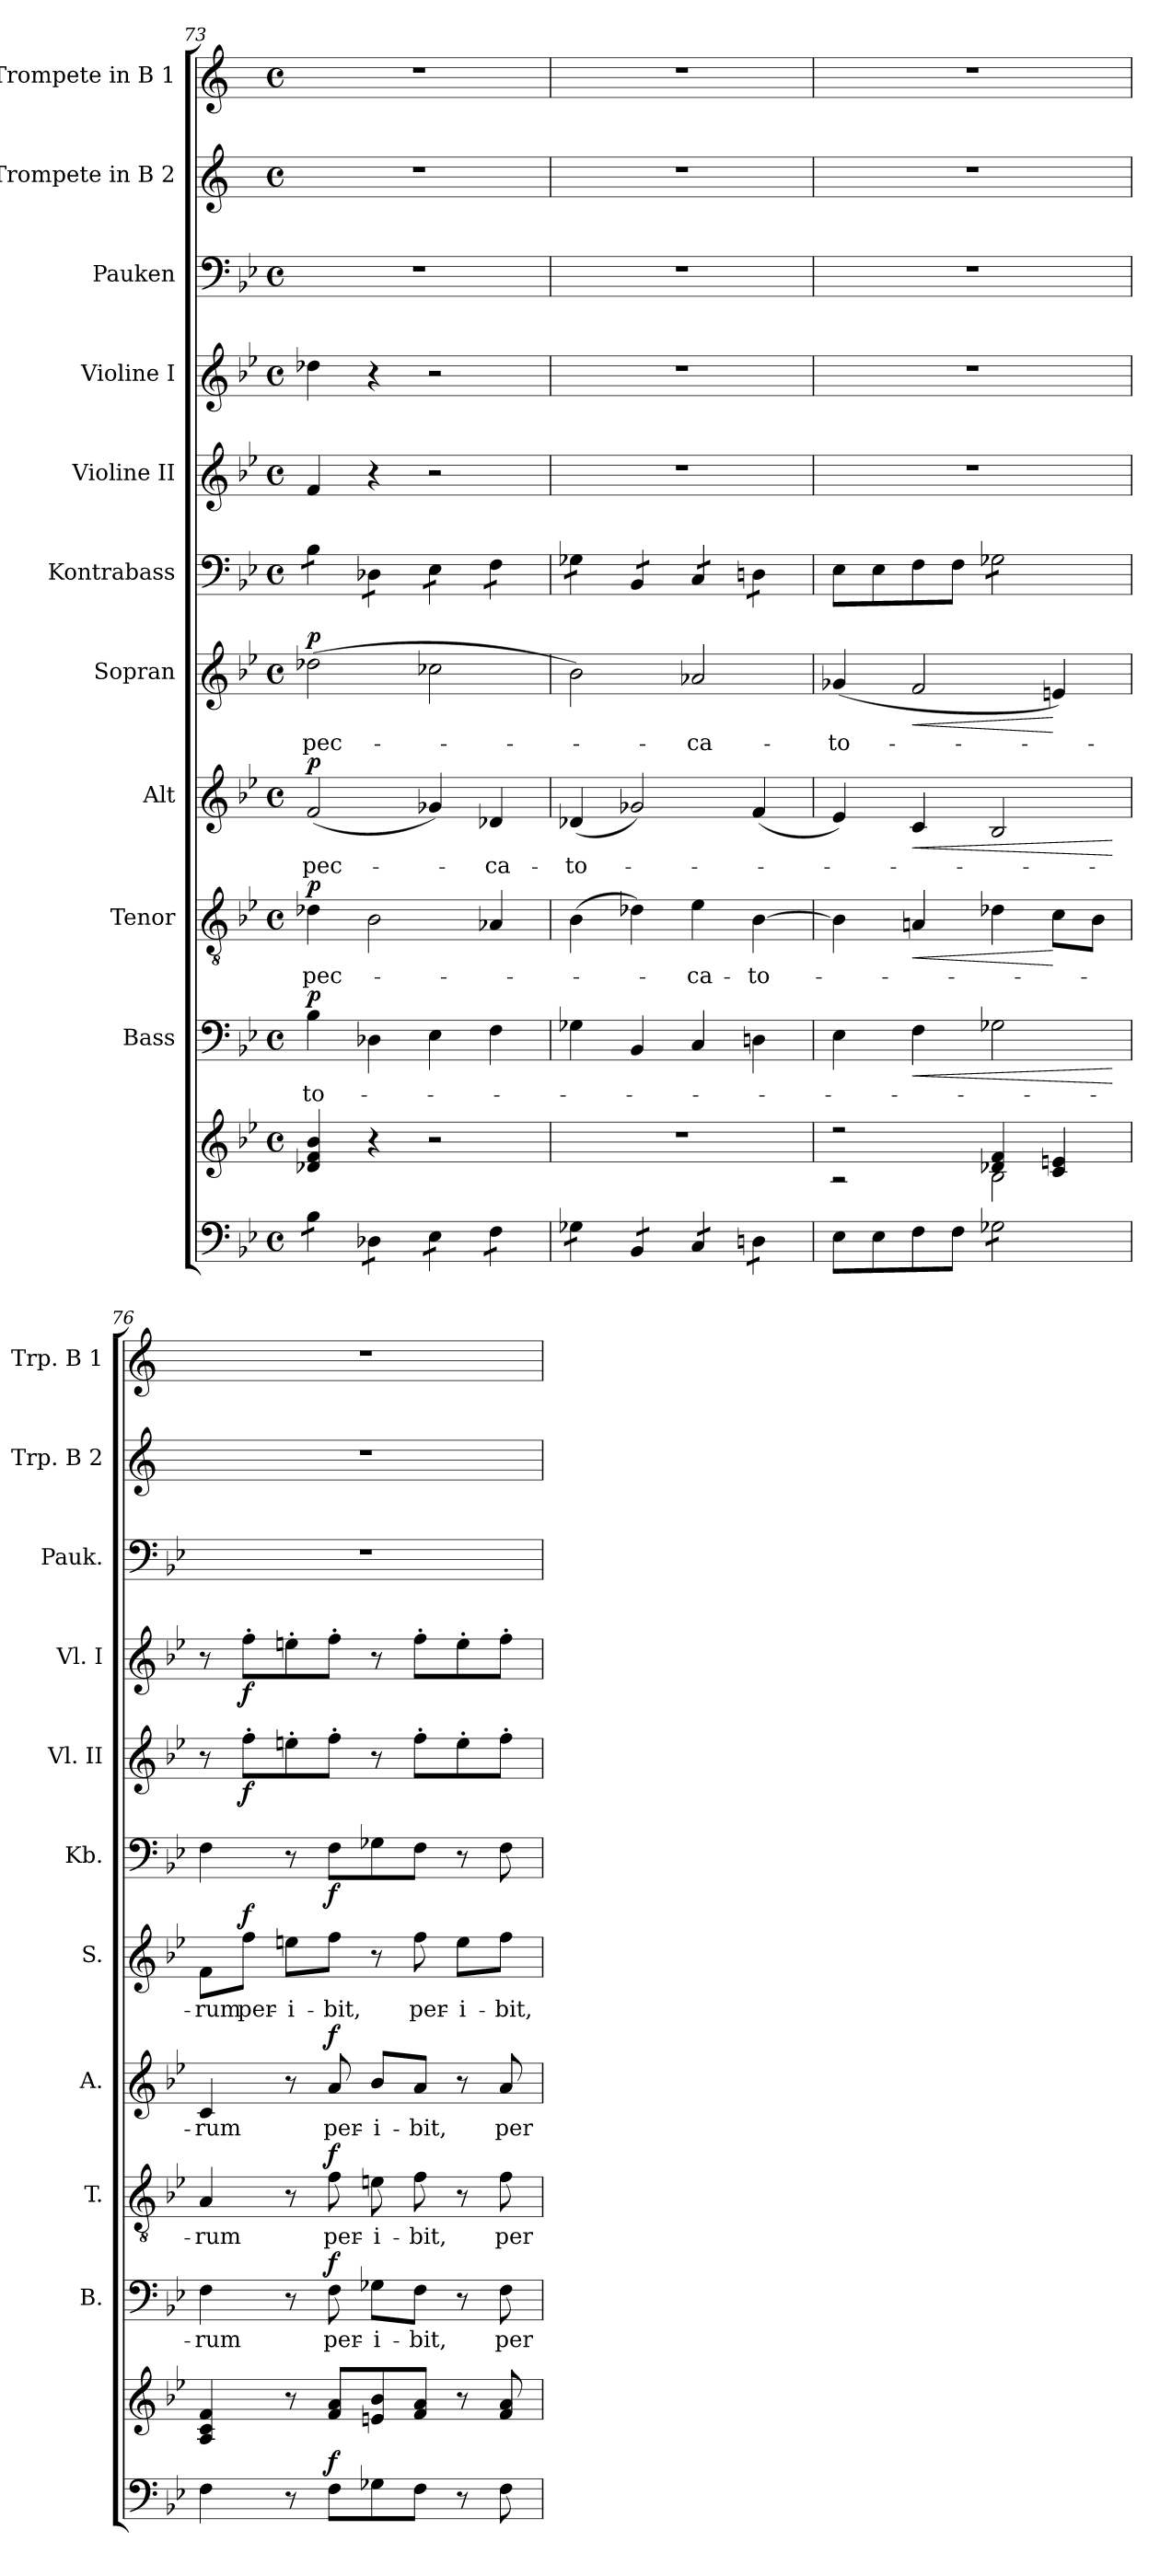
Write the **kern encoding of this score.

**kern	**kern	**dynam	**kern	**text	**dynam	**kern	**text	**dynam	**kern	**text	**dynam	**kern	**text	**dynam	**kern	**dynam	**kern	**dynam	**kern	**dynam	**kern	**kern	**kern
*part11	*part11	*part11	*part10	*part10	*part10	*part9	*part9	*part9	*part8	*part8	*part8	*part7	*part7	*part7	*part6	*part6	*part5	*part5	*part4	*part4	*part3	*part2	*part1
*staff12	*staff11	*staff11/12	*staff10	*staff10	*staff10	*staff9	*staff9	*staff9	*staff8	*staff8	*staff8	*staff7	*staff7	*staff7	*staff6	*staff6	*staff5	*staff5	*staff4	*staff4	*staff3	*staff2	*staff1
*	*	*	*I"Bass	*	*	*I"Tenor	*	*	*I"Alt	*	*	*I"Sopran	*	*	*I"Kontrabass	*	*I"Violine II	*	*I"Violine I	*	*I"Pauken	*I"Trompete in B 2	*I"Trompete in B 1
*	*	*	*I'B.	*	*	*I'T.	*	*	*I'A.	*	*	*I'S.	*	*	*I'Kb.	*	*I'Vl. II	*	*I'Vl. I	*	*I'Pauk.	*I'Trp. B 2	*I'Trp. B 1
*clefF4	*clefG2	*	*clefF4	*	*	*clefGv2	*	*	*clefG2	*	*	*clefG2	*	*	*clefF4	*	*clefG2	*	*clefG2	*	*clefF4	*clefG2	*clefG2
*	*	*	*	*	*	*	*	*	*	*	*	*	*	*	*ITrd7c12	*	*	*	*	*	*	*ITrd1c2	*ITrd1c2
*k[b-e-]	*k[b-e-]	*	*k[b-e-]	*	*	*k[b-e-]	*	*	*k[b-e-]	*	*	*k[b-e-]	*	*	*k[b-e-]	*	*k[b-e-]	*	*k[b-e-]	*	*k[b-e-]	*k[b-e-]	*k[b-e-]
*B-:	*B-:	*	*B-:	*	*	*B-:	*	*	*B-:	*	*	*B-:	*	*	*B-:	*	*B-:	*	*B-:	*	*B-:	*B-:	*B-:
*M4/4	*M4/4	*	*M4/4	*	*	*M4/4	*	*	*M4/4	*	*	*M4/4	*	*	*M4/4	*	*M4/4	*	*M4/4	*	*M4/4	*M4/4	*M4/4
*met(c)	*met(c)	*	*met(c)	*	*	*met(c)	*	*	*met(c)	*	*	*met(c)	*	*	*met(c)	*	*met(c)	*	*met(c)	*	*met(c)	*met(c)	*met(c)
=73	=73	=73	=73	=73	=73	=73	=73	=73	=73	=73	=73	=73	=73	=73	=73	=73	=73	=73	=73	=73	=73	=73	=73
!	!	!	!	!LO:LY:b	!LO:DY:a	!	!LO:LY:b	!LO:DY:a	!	!LO:LY:b	!LO:DY:a	!	!LO:LY:b	!LO:DY:a	!	!	!	!	!	!	!	!	!
*tremolo	*	*	*	*	*	*	*	*	*	*	*	*	*	*	*	*	*	*	*	*	*	*	*
*	*	*	*	*	*	*	*	*	*	*	*	*	*	*	*tremolo	*	*	*	*	*	*	*	*
8B-\L	4d-X/ 4f/ 4b-/	.	4B-\	-to-	p	4d-X\	pec-	p	(<2f/	pec-	p	(>2dd-X\	pec-	p	8BB-\L	.	4f/	.	4dd-X\	.	1r	1r	1r
8B-\J	.	.	.	.	.	.	.	.	.	.	.	.	.	.	8BB-\J	.	.	.	.	.	.	.	.
8D-X\L	4r	.	4D-X\	.	.	2B-\	.	.	.	.	.	.	.	.	8DD-X\L	.	4r	.	4r	.	.	.	.
8D-X\J	.	.	.	.	.	.	.	.	.	.	.	.	.	.	8DD-X\J	.	.	.	.	.	.	.	.
8E-\L	2r	.	4E-\	.	.	.	.	.	4g-X/)	.	.	2cc-X\	.	.	8EE-\L	.	2r	.	2r	.	.	.	.
8E-\J	.	.	.	.	.	.	.	.	.	.	.	.	.	.	8EE-\J	.	.	.	.	.	.	.	.
!	!	!	!	!	!	!	!	!	!	!LO:LY:b	!	!	!	!	!	!	!	!	!	!	!	!	!
8F\L	.	.	4F\	.	.	4A-X/	.	.	4d-X/	-ca-	.	.	.	.	8FF\L	.	.	.	.	.	.	.	.
8F\J	.	.	.	.	.	.	.	.	.	.	.	.	.	.	8FF\J	.	.	.	.	.	.	.	.
=74	=74	=74	=74	=74	=74	=74	=74	=74	=74	=74	=74	=74	=74	=74	=74	=74	=74	=74	=74	=74	=74	=74	=74
!	!	!	!	!	!	!	!	!	!	!LO:LY:b	!	!	!	!	!	!	!	!	!	!	!	!	!
8G-X\L	1r	.	4G-X\	.	.	(>4B-\	.	.	(<4d-X/	-to-	.	2b-\)	.	.	8GG-X\L	.	1r	.	1r	.	1r	1r	1r
8G-X\J	.	.	.	.	.	.	.	.	.	.	.	.	.	.	8GG-X\J	.	.	.	.	.	.	.	.
8BB-/L	.	.	4BB-/	.	.	4d-X\)	.	.	2g-X/)	.	.	.	.	.	8BBB-/L	.	.	.	.	.	.	.	.
8BB-/J	.	.	.	.	.	.	.	.	.	.	.	.	.	.	8BBB-/J	.	.	.	.	.	.	.	.
!	!	!	!	!	!	!	!LO:LY:b	!	!	!	!	!	!LO:LY:b	!	!	!	!	!	!	!	!	!	!
8C/L	.	.	4C/	.	.	4e-\	-ca-	.	.	.	.	2a-X/	-ca-	.	8CC/L	.	.	.	.	.	.	.	.
8C/J	.	.	.	.	.	.	.	.	.	.	.	.	.	.	8CC/J	.	.	.	.	.	.	.	.
!	!	!	!	!	!	!	!LO:LY:b	!	!	!	!	!	!	!	!	!	!	!	!	!	!	!	!
8Dn\L	.	.	4Dn\	.	.	[4B-\	-to-	.	(<4f/	.	.	.	.	.	8DDn\L	.	.	.	.	.	.	.	.
8Dn\J	.	.	.	.	.	.	.	.	.	.	.	.	.	.	8DDn\J	.	.	.	.	.	.	.	.
*	*	*	*	*	*	*	*	*	*	*	*	*	*	*	*Xtremolo	*	*	*	*	*	*	*	*
*Xtremolo	*	*	*	*	*	*	*	*	*	*	*	*	*	*	*	*	*	*	*	*	*	*	*
=75	=75	=75	=75	=75	=75	=75	=75	=75	=75	=75	=75	=75	=75	=75	=75	=75	=75	=75	=75	=75	=75	=75	=75
*	*^	*	*	*	*	*	*	*	*	*	*	*	*	*	*	*	*	*	*	*	*	*	*
!	!	!	!	!	!	!	!	!	!	!	!	!	!	!LO:LY:b	!	!	!	!	!	!	!	!	!	!
8E-\L	2r	2r	.	4E-\	.	.	4B-\]	.	.	4e-/)	.	.	(<4g-X/	-to-	.	8EE-\L	.	1r	.	1r	.	1r	1r	1r
8E-\	.	.	.	.	.	.	.	.	.	.	.	.	.	.	.	8EE-\	.	.	.	.	.	.	.	.
!	!	!	!	!	!	!LO:HP:b	!	!	!LO:HP:b	!	!	!LO:HP:b	!	!	!LO:HP:b	!	!	!	!	!	!	!	!	!
8F\	.	.	.	4F\	.	<	4An/	.	<	4c/	.	<	2f/	.	<	8FF\	.	.	.	.	.	.	.	.
8F\J	.	.	.	.	.	.	.	.	.	.	.	.	.	.	.	8FF\J	.	.	.	.	.	.	.	.
*tremolo	*	*	*	*	*	*	*	*	*	*	*	*	*	*	*	*	*	*	*	*	*	*	*	*
*	*	*	*	*	*	*	*	*	*	*	*	*	*	*	*	*tremolo	*	*	*	*	*	*	*	*
8G-X\L	4d-X/ 4f/	2B-\	.	2G-X\	.	.	4d-X\	.	.	2B-/	.	.	.	.	.	8GG-X\L	.	.	.	.	.	.	.	.
8G-X\	.	.	.	.	.	.	.	.	.	.	.	.	.	.	.	8GG-X\	.	.	.	.	.	.	.	.
8G-X\	4c/ 4en/	.	.	.	.	.	8c\L	.	[	.	.	.	4en/)	.	[	8GG-X\	.	.	.	.	.	.	.	.
8G-X\J	.	.	.	.	.	.	8B-\J	.	.	.	.	.	.	.	.	8GG-X\J	.	.	.	.	.	.	.	.
*	*	*	*	*	*	*	*	*	*	*	*	*	*	*	*	*Xtremolo	*	*	*	*	*	*	*	*
*Xtremolo	*	*	*	*	*	*	*	*	*	*	*	*	*	*	*	*	*	*	*	*	*	*	*	*
*	*v	*v	*	*	*	*	*	*	*	*	*	*	*	*	*	*	*	*	*	*	*	*	*	*
.	.	.	.	.	[	.	.	.	.	.	[	.	.	.	.	.	.	.	.	.	.	.	.
!!LO:PB:g=z
=76	=76	=76	=76	=76	=76	=76	=76	=76	=76	=76	=76	=76	=76	=76	=76	=76	=76	=76	=76	=76	=76	=76	=76
!	!	!	!	!LO:LY:b	!	!	!LO:LY:b	!	!	!LO:LY:b	!	!	!LO:LY:b	!	!	!	!	!	!	!	!	!	!
4F\	4A/ 4c/ 4f/	.	4F\	-rum	.	4A/	-rum	.	4c/	-rum	.	8f\L	-rum	.	4FF\	.	8r	.	8r	.	1r	1r	1r
!	!	!	!	!	!	!	!	!	!	!	!	!	!LO:LY:b	!LO:DY:a	!	!	!	!LO:DY:b	!	!LO:DY:b	!	!	!
.	.	.	.	.	.	.	.	.	.	.	.	8ff\J	per-	f	.	.	8ff'>\L	f	8ff'>\L	f	.	.	.
!	!	!	!	!	!	!	!	!	!	!	!	!	!LO:LY:b	!	!	!	!	!	!	!	!	!	!
8r	8r	.	8r	.	.	8r	.	.	8r	.	.	8een\L	-i-	.	8r	.	8een'>\	.	8een'>\	.	.	.	.
!	!	!LO:DY:a=2	!	!LO:LY:b	!LO:DY:a	!	!LO:LY:b	!LO:DY:a	!	!LO:LY:b	!LO:DY:a	!	!LO:LY:b	!	!	!LO:DY:b	!	!	!	!	!	!	!
8F\L	8f/ 8a/L	f	8F\	per-	f	8f\	per-	f	8a/	per-	f	8ff\J	-bit,	.	8FF\L	f	8ff'>\J	.	8ff'>\J	.	.	.	.
!	!	!	!	!LO:LY:b	!	!	!LO:LY:b	!	!	!LO:LY:b	!	!	!	!	!	!	!	!	!	!	!	!	!
8G-X\	8en/ 8b-/	.	8G-X\L	-i-	.	8en\	-i-	.	8b-/L	-i-	.	8r	.	.	8GG-X\	.	8r	.	8r	.	.	.	.
!	!	!	!	!LO:LY:b	!	!	!LO:LY:b	!	!	!LO:LY:b	!	!	!LO:LY:b	!	!	!	!	!	!	!	!	!	!
8F\J	8f/ 8a/J	.	8F\J	-bit,	.	8f\	-bit,	.	8a/J	-bit,	.	8ff\	per-	.	8FF\J	.	8ff'>\L	.	8ff'>\L	.	.	.	.
!	!	!	!	!	!	!	!	!	!	!	!	!	!LO:LY:b	!	!	!	!	!	!	!	!	!	!
8r	8r	.	8r	.	.	8r	.	.	8r	.	.	8ee\L	-i-	.	8r	.	8ee'>\	.	8ee'>\	.	.	.	.
!	!	!	!	!LO:LY:b	!	!	!LO:LY:b	!	!	!LO:LY:b	!	!	!LO:LY:b	!	!	!	!	!	!	!	!	!	!
8F\	8f/ 8a/	.	8F\	per-	.	8f\	per-	.	8a/	per-	.	8ff\J	-bit,	.	8FF\	.	8ff'>\J	.	8ff'>\J	.	.	.	.
=	=	=	=	=	=	=	=	=	=	=	=	=	=	=	=	=	=	=	=	=	=	=	=
*-	*-	*-	*-	*-	*-	*-	*-	*-	*-	*-	*-	*-	*-	*-	*-	*-	*-	*-	*-	*-	*-	*-	*-
